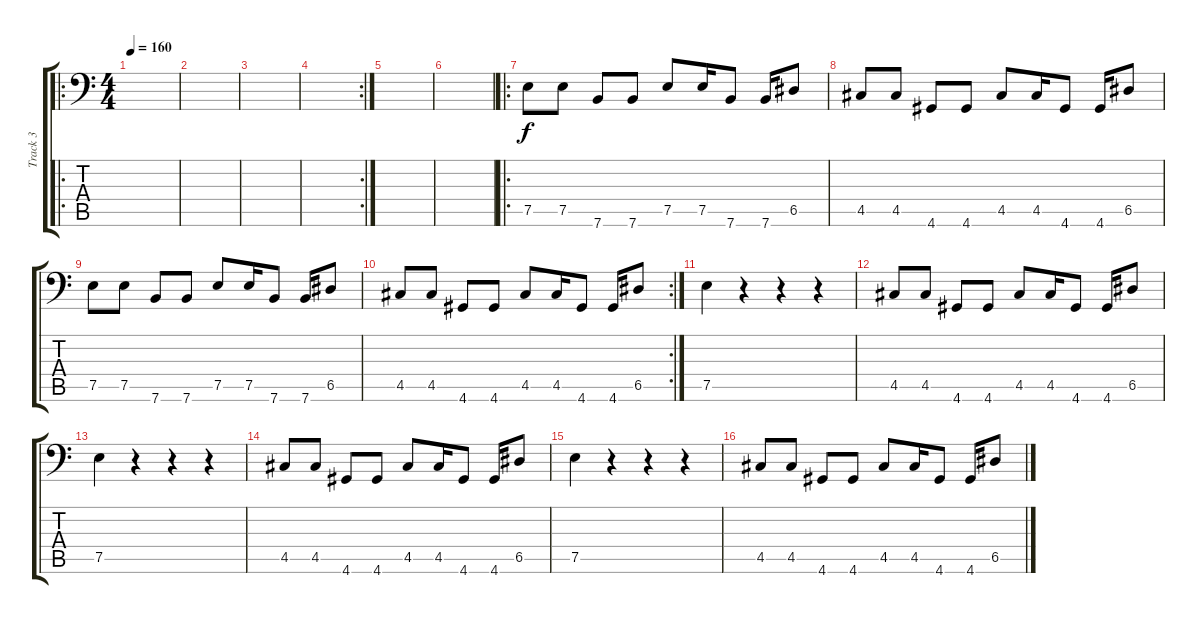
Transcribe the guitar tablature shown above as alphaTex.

\track ("Track 3" "Track 3") {instrument electricbassfinger}
\staff {score tabs}
\tuning (E3 B2 G2 D2 A1 E1) {hide}
\ro
\ts (4 4)
\tempo 160
\clef f4
\ks c
|
|
|
\rc 2
|
|
|
\ro
7.5.8 7.5.8 7.6.8 7.6.8 7.5.8 7.5.16 7.6.8 7.6.16 6.5.8 |
4.5.8 4.5.8 4.6.8 4.6.8 4.5.8 4.5.16 4.6.8 4.6.16 6.5.8 |
7.5.8 7.5.8 7.6.8 7.6.8 7.5.8 7.5.16 7.6.8 7.6.16 6.5.8 |
\rc 2
4.5.8 4.5.8 4.6.8 4.6.8 4.5.8 4.5.16 4.6.8 4.6.16 6.5.8 |
7.5.4 r.4 r.4 r.4 |
4.5.8 4.5.8 4.6.8 4.6.8 4.5.8 4.5.16 4.6.8 4.6.16 6.5.8 |
7.5.4 r.4 r.4 r.4 |
4.5.8 4.5.8 4.6.8 4.6.8 4.5.8 4.5.16 4.6.8 4.6.16 6.5.8 |
7.5.4 r.4 r.4 r.4 |
4.5.8 4.5.8 4.6.8 4.6.8 4.5.8 4.5.16 4.6.8 4.6.16 6.5.8
